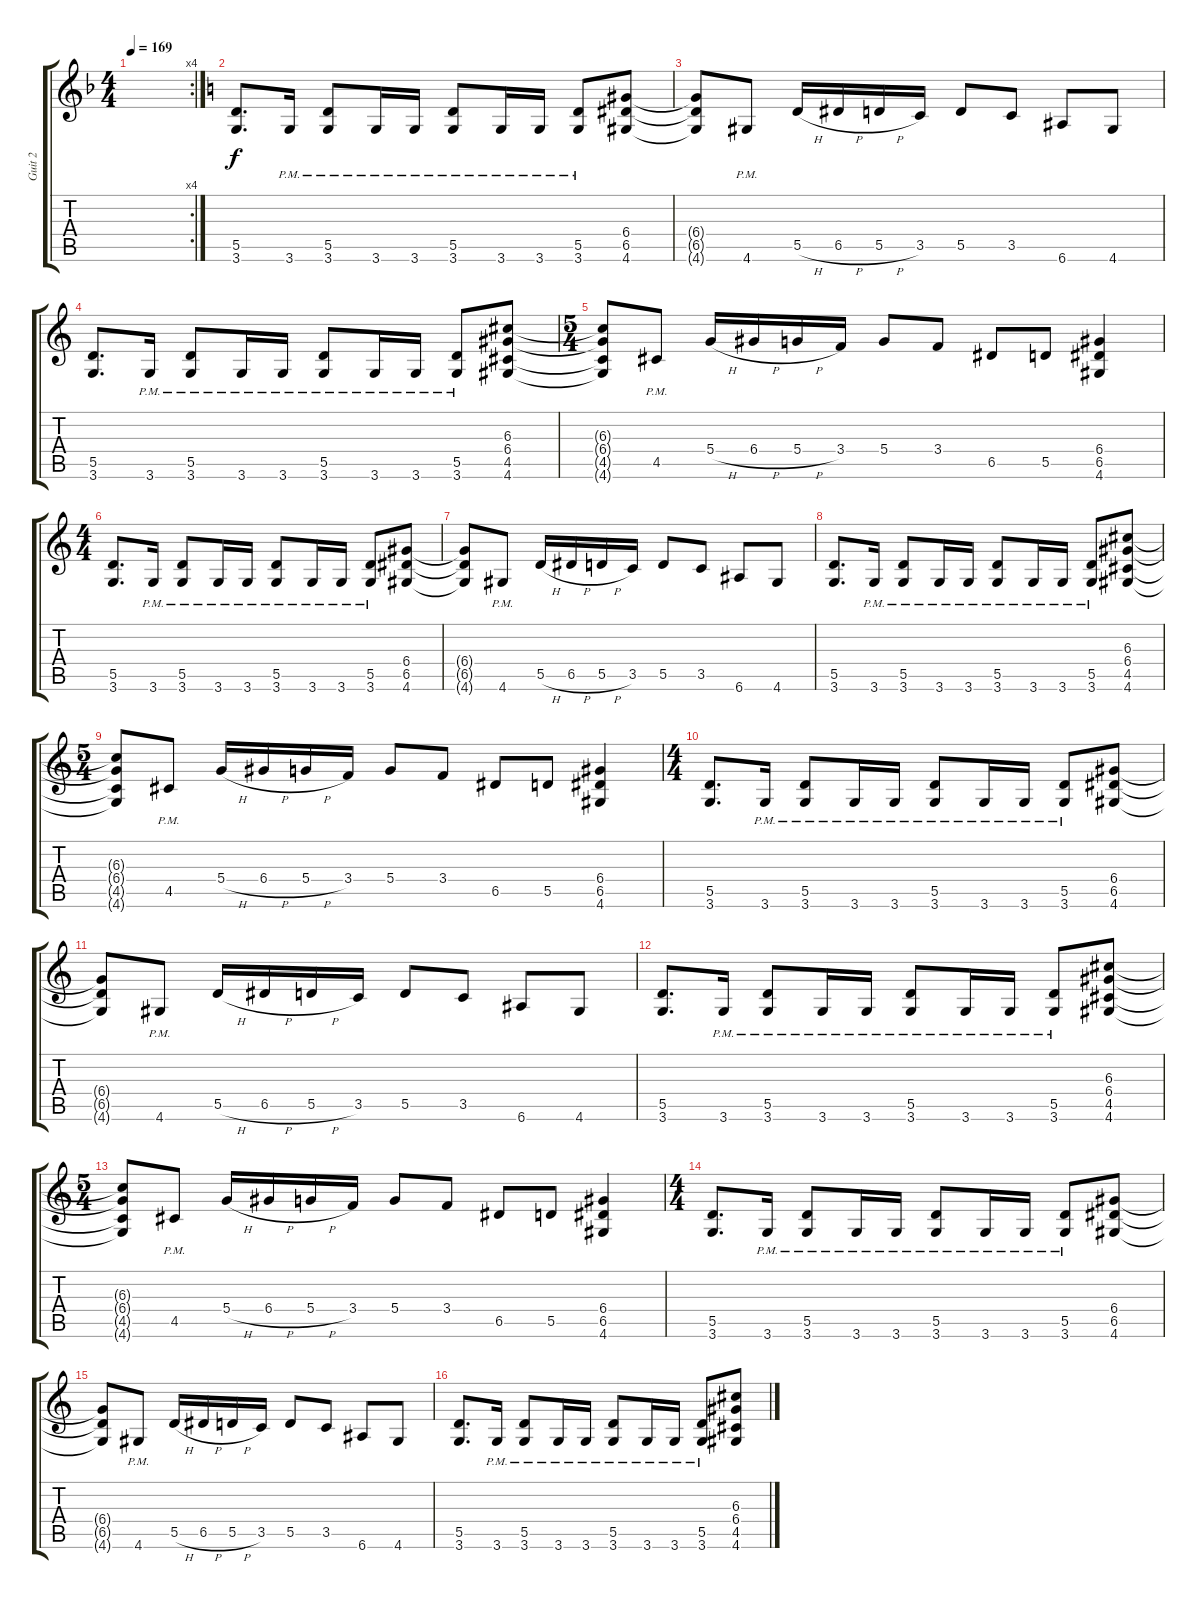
\track ("Guit 2" "Guit 2") {instrument distortionguitar}
\staff {score tabs}
\tuning (E4 B3 G3 D3 A2 E2) {hide}
\rc 4
\ts (4 4)
\tempo 169
\clef g2
\ks f
|
\ks c
(5.5 3.6).8{d volume 16} 3.6{pm}.16 (5.5{pm} 3.6{pm}).8 3.6{pm}.16 3.6{pm}.16 (5.5{pm} 3.6{pm}).8 3.6{pm}.16 3.6{pm}.16 (5.5{pm} 3.6{pm}).8 (6.4 6.5 4.6).8 |
(6.4{t} 6.5{t} 4.6{t}).8 4.6{pm}.8 5.5{h}.16 6.5{h}.16 5.5{h}.16 3.5.16 5.5.8 3.5.8 6.6.8 4.6.8 |
(5.5 3.6).8{d} 3.6{pm}.16 (5.5{pm} 3.6{pm}).8 3.6{pm}.16 3.6{pm}.16 (5.5{pm} 3.6{pm}).8 3.6{pm}.16 3.6{pm}.16 (5.5{pm} 3.6{pm}).8 (6.3 6.4 4.5 4.6).8 |
\ts (5 4)
(6.3{t} 6.4{t} 4.5{t} 4.6{t}).8 4.5{pm}.8 5.4{h}.16 6.4{h}.16 5.4{h}.16 3.4.16 5.4.8 3.4.8 6.5.8 5.5.8 (6.4 6.5 4.6).4 |
\ts (4 4)
(5.5 3.6).8{d} 3.6{pm}.16 (5.5{pm} 3.6{pm}).8 3.6{pm}.16 3.6{pm}.16 (5.5{pm} 3.6{pm}).8 3.6{pm}.16 3.6{pm}.16 (5.5{pm} 3.6{pm}).8 (6.4 6.5 4.6).8 |
(6.4{t} 6.5{t} 4.6{t}).8 4.6{pm}.8 5.5{h}.16 6.5{h}.16 5.5{h}.16 3.5.16 5.5.8 3.5.8 6.6.8 4.6.8 |
(5.5 3.6).8{d} 3.6{pm}.16 (5.5{pm} 3.6{pm}).8 3.6{pm}.16 3.6{pm}.16 (5.5{pm} 3.6{pm}).8 3.6{pm}.16 3.6{pm}.16 (5.5{pm} 3.6{pm}).8 (6.3 6.4 4.5 4.6).8 |
\ts (5 4)
(6.3{t} 6.4{t} 4.5{t} 4.6{t}).8 4.5{pm}.8 5.4{h}.16 6.4{h}.16 5.4{h}.16 3.4.16 5.4.8 3.4.8 6.5.8 5.5.8 (6.4 6.5 4.6).4 |
\ts (4 4)
(5.5 3.6).8{d} 3.6{pm}.16 (5.5{pm} 3.6{pm}).8 3.6{pm}.16 3.6{pm}.16 (5.5{pm} 3.6{pm}).8 3.6{pm}.16 3.6{pm}.16 (5.5{pm} 3.6{pm}).8 (6.4 6.5 4.6).8 |
(6.4{t} 6.5{t} 4.6{t}).8 4.6{pm}.8 5.5{h}.16 6.5{h}.16 5.5{h}.16 3.5.16 5.5.8 3.5.8 6.6.8 4.6.8 |
(5.5 3.6).8{d} 3.6{pm}.16 (5.5{pm} 3.6{pm}).8 3.6{pm}.16 3.6{pm}.16 (5.5{pm} 3.6{pm}).8 3.6{pm}.16 3.6{pm}.16 (5.5{pm} 3.6{pm}).8 (6.3 6.4 4.5 4.6).8 |
\ts (5 4)
(6.3{t} 6.4{t} 4.5{t} 4.6{t}).8 4.5{pm}.8 5.4{h}.16 6.4{h}.16 5.4{h}.16 3.4.16 5.4.8 3.4.8 6.5.8 5.5.8 (6.4 6.5 4.6).4 |
\ts (4 4)
(5.5 3.6).8{d} 3.6{pm}.16 (5.5{pm} 3.6{pm}).8 3.6{pm}.16 3.6{pm}.16 (5.5{pm} 3.6{pm}).8 3.6{pm}.16 3.6{pm}.16 (5.5{pm} 3.6{pm}).8 (6.4 6.5 4.6).8 |
(6.4{t} 6.5{t} 4.6{t}).8 4.6{pm}.8 5.5{h}.16 6.5{h}.16 5.5{h}.16 3.5.16 5.5.8 3.5.8 6.6.8 4.6.8 |
(5.5 3.6).8{d} 3.6{pm}.16 (5.5{pm} 3.6{pm}).8 3.6{pm}.16 3.6{pm}.16 (5.5{pm} 3.6{pm}).8 3.6{pm}.16 3.6{pm}.16 (5.5{pm} 3.6{pm}).8 (6.3 6.4 4.5 4.6).8
